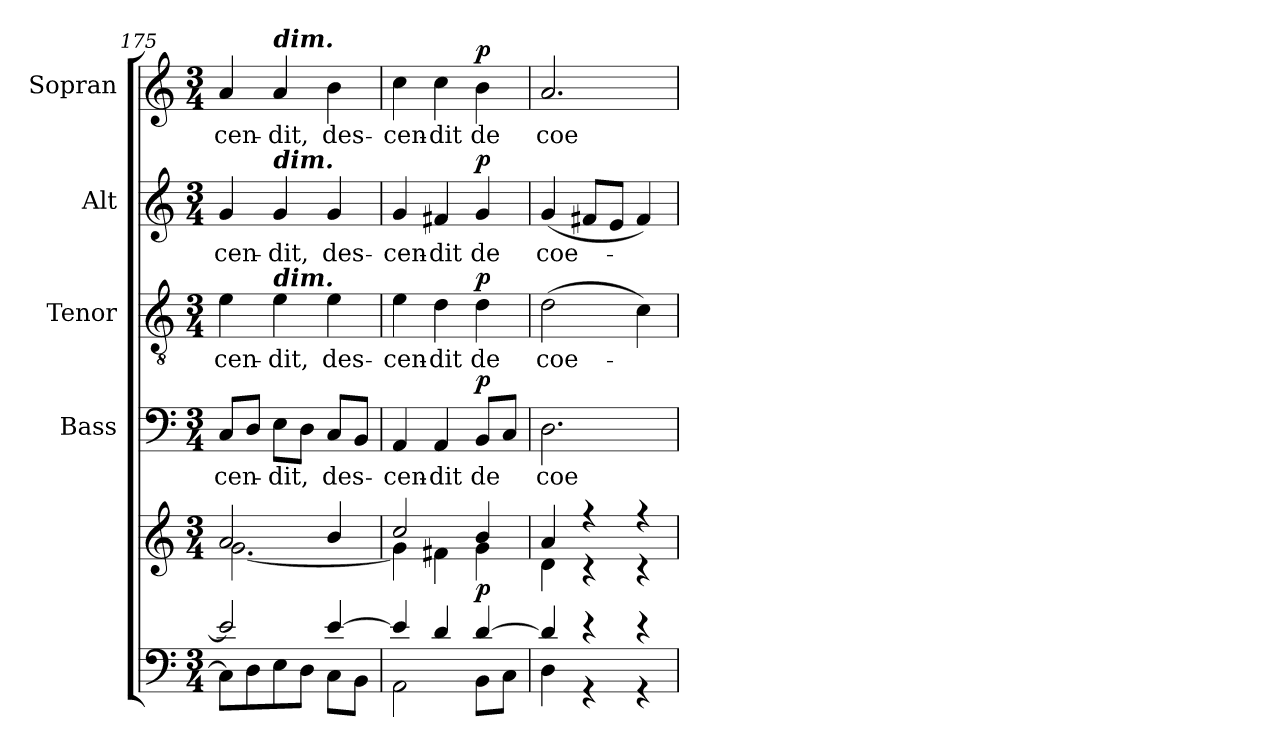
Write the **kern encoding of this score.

**kern	**kern	**dynam	**kern	**text	**dynam	**kern	**text	**dynam	**kern	**text	**dynam	**kern	**text	**dynam
*part5	*part5	*part5	*part4	*part4	*part4	*part3	*part3	*part3	*part2	*part2	*part2	*part1	*part1	*part1
*staff6	*staff5	*staff5/6	*staff4	*staff4	*staff4	*staff3	*staff3	*staff3	*staff2	*staff2	*staff2	*staff1	*staff1	*staff1
*	*	*	*I"Bass	*	*	*I"Tenor	*	*	*I"Alt	*	*	*I"Sopran	*	*
*	*	*	*I'B.	*	*	*I'T.	*	*	*I'A.	*	*	*I'S.	*	*
*clefF4	*clefG2	*	*clefF4	*	*	*clefGv2	*	*	*clefG2	*	*	*clefG2	*	*
*k[]	*k[]	*	*k[]	*	*	*k[]	*	*	*k[]	*	*	*k[]	*	*
*C:	*C:	*	*C:	*	*	*C:	*	*	*C:	*	*	*C:	*	*
*M3/4	*M3/4	*	*M3/4	*	*	*M3/4	*	*	*M3/4	*	*	*M3/4	*	*
=175	=175	=175	=175	=175	=175	=175	=175	=175	=175	=175	=175	=175	=175	=175
*^	*^	*	*	*	*	*	*	*	*	*	*	*	*	*
!	!	!	!	!	!	!LO:LY:b	!	!	!LO:LY:b	!	!	!LO:LY:b	!	!	!LO:LY:b	!
2e/]	8C\L]	2a/	[<2.g\	.	8C/L	-cen-	.	4e\	-cen-	.	4g/	-cen-	.	4a/	-cen-	.
.	8D\	.	.	.	8D/J	.	.	.	.	.	.	.	.	.	.	.
!	!	!	!	!	!	!	!	!	!	!	!	!	!	!LO:TX:a:Bi:t=dim.	!	!
!	!	!	!	!	!	!	!	!	!	!	!LO:TX:a:Bi:t=dim.	!	!	!	!	!
!	!	!	!	!	!	!	!	!LO:TX:a:Bi:t=dim.	!	!	!	!	!	!	!	!
!	!	!	!	!	!	!LO:LY:b	!	!	!LO:LY:b	!	!	!LO:LY:b	!	!	!LO:LY:b	!
.	8E\	.	.	.	8E\L	-dit,	.	4e\	-dit,	.	4g/	-dit,	.	4a/	-dit,	.
.	8D\J	.	.	.	8D\J	.	.	.	.	.	.	.	.	.	.	.
!	!	!	!	!	!	!LO:LY:b	!	!	!LO:LY:b	!	!	!LO:LY:b	!	!	!LO:LY:b	!
[>4e/	8C\L	4b/	.	.	8C/L	des-	.	4e\	des-	.	4g/	des-	.	4b\	des-	.
.	8BB\J	.	.	.	8BB/J	.	.	.	.	.	.	.	.	.	.	.
!!LO:LB:g=z
=176	=176	=176	=176	=176	=176	=176	=176	=176	=176	=176	=176	=176	=176	=176	=176	=176
!	!	!	!	!	!	!LO:LY:b	!	!	!LO:LY:b	!	!	!LO:LY:b	!	!	!LO:LY:b	!
4e/]	2AA\	2cc/	4g\]	.	4AA/	-cen-	.	4e\	-cen-	.	4g/	-cen-	.	4cc\	-cen-	.
!	!	!	!	!	!	!LO:LY:b	!	!	!LO:LY:b	!	!	!LO:LY:b	!	!	!LO:LY:b	!
4d/	.	.	4f#X\	.	4AA/	-dit	.	4d\	-dit	.	4f#X/	-dit	.	4cc\	-dit	.
!	!	!	!	!LO:DY:b	!	!LO:LY:b	!LO:DY:a	!	!LO:LY:b	!LO:DY:a	!	!LO:LY:b	!LO:DY:a	!	!LO:LY:b	!LO:DY:a
[>4d/	8BB\L	4b/	4g\	p	8BB/L	de	p	4d\	de	p	4g/	de	p	4b\	de	p
.	8C\J	.	.	.	8C/J	.	.	.	.	.	.	.	.	.	.	.
=177	=177	=177	=177	=177	=177	=177	=177	=177	=177	=177	=177	=177	=177	=177	=177	=177
!	!	!	!	!	!	!LO:LY:b	!	!	!LO:LY:b	!	!	!LO:LY:b	!	!	!LO:LY:b	!
4d/]	4D\	4a/	4d\	.	2.D\	coe-	.	(>2d\	coe-	.	(<4g/	coe-	.	2.a/	coe-	.
4r	4r	4r	4r	.	.	.	.	.	.	.	8f#X/L	.	.	.	.	.
.	.	.	.	.	.	.	.	.	.	.	8e/J	.	.	.	.	.
4r	4r	4r	4r	.	.	.	.	4c\)	.	.	4f#/)	.	.	.	.	.
*v	*v	*	*	*	*	*	*	*	*	*	*	*	*	*	*	*
*	*v	*v	*	*	*	*	*	*	*	*	*	*	*	*	*
=	=	=	=	=	=	=	=	=	=	=	=	=	=	=
*-	*-	*-	*-	*-	*-	*-	*-	*-	*-	*-	*-	*-	*-	*-
